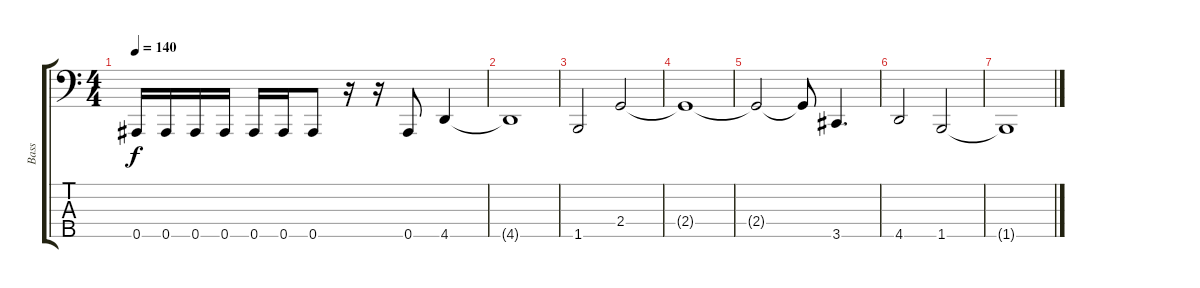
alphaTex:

\track ("Bass" "Bass") {instrument electricbasspick}
\staff {score tabs}
\tuning (F2 Eb2 Bb1 F1 Bb0) {hide}
\ts (4 4)
\tempo 140
\clef f4
\ks c
0.5.16{dy f} 0.5.16 0.5.16 0.5.16 0.5.16 0.5.16 0.5.8 r.16 r.16 0.5.8 4.5.4 |
4.5{t}.1 |
1.5.2 2.4.2 |
2.4{t}.1 |
2.4{t}.2 2.4{t}.8 3.5.4{d} |
4.5.2 1.5.2 |
1.5{t}.1
